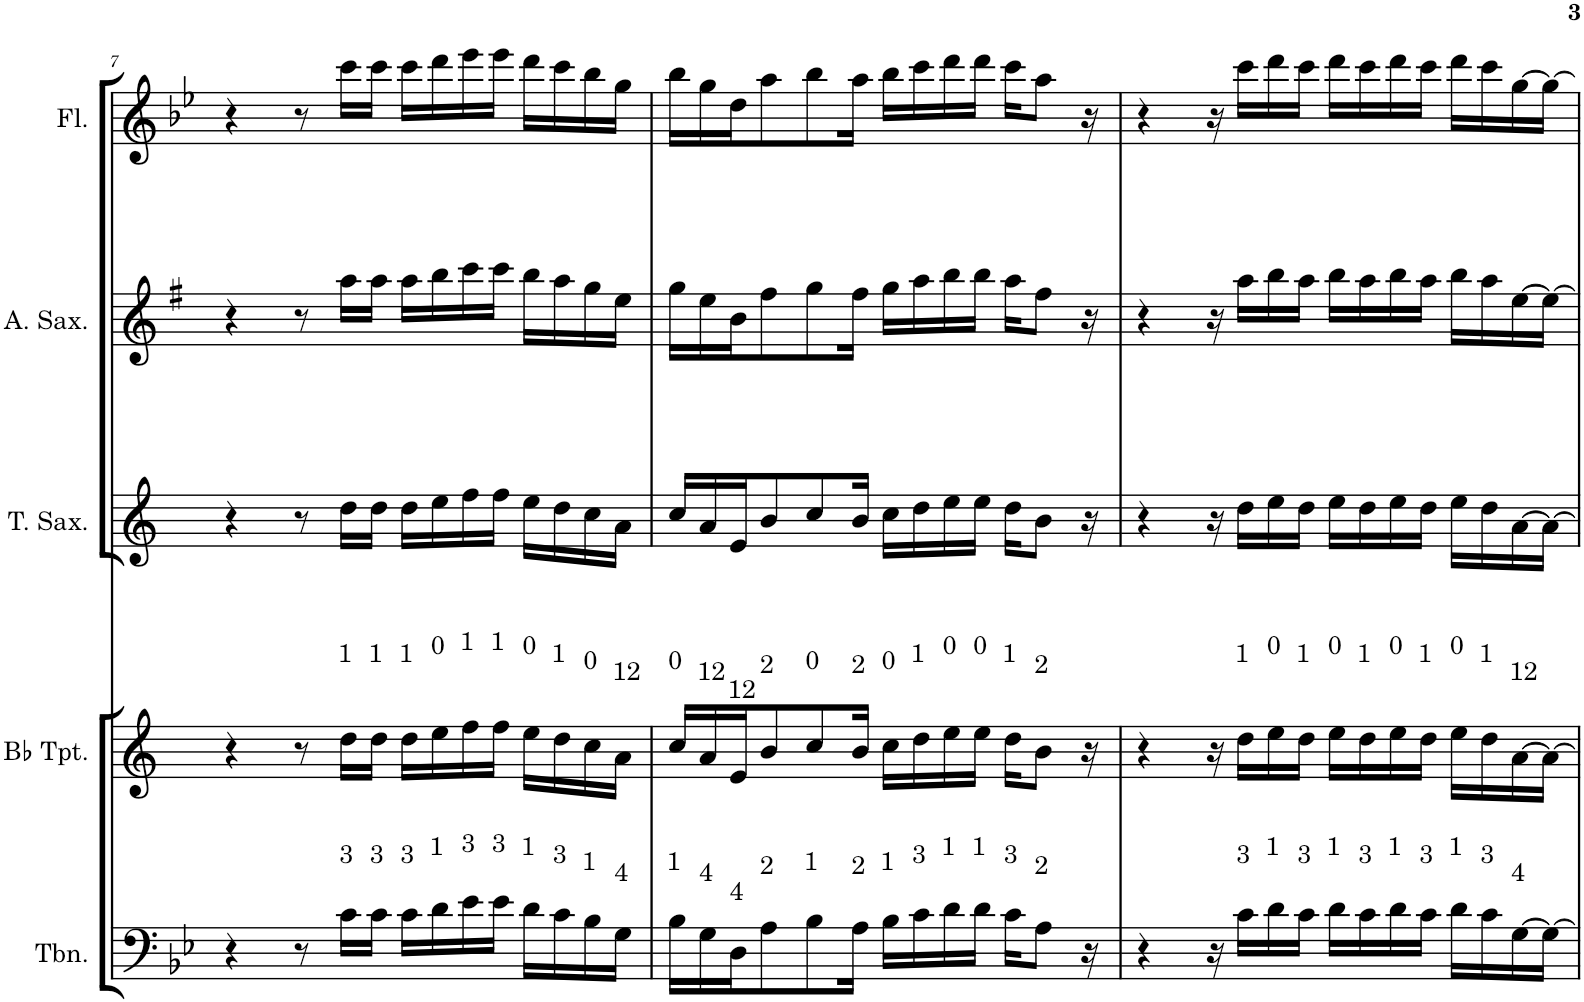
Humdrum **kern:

**kern	**kern	**kern	**kern	**kern
*part5	*part4	*part3	*part2	*part1
*staff5	*staff4	*staff3	*staff2	*staff1
*I"Trombone	*I"Bb Trumpet	*I"Tenor Saxophone	*I"Alto Saxophone	*I"Flute
*I'Tbn.	*I'Bb Tpt.	*I'T. Sax.	*I'A. Sax.	*I'Fl.
!!LO:PB:g=z
*clefF4	*clefG2	*clefG2	*clefG2	*clefG2
*	*Trd1c2	*Trd8c14	*Trd5c9	*
*k[b-e-]	*k[]	*k[]	*k[f#]	*k[b-e-]
*M4/4	*M4/4	*M4/4	*M4/4	*M4/4
=7	=7	=7	=7	=7
4r	4r	4r	4r	4r
8r	8r	8r	8r	8r
!	!LO:TX:a:t=1	!	!	!
!LO:TX:a:t=3	!	!	!	!
16c\LL	16dd\LL	16dd\LL	16aa\LL	16ccc\LL
!	!LO:TX:a:t=1	!	!	!
!LO:TX:a:t=3	!	!	!	!
16c\JJ	16dd\JJ	16dd\JJ	16aa\JJ	16ccc\JJ
!	!LO:TX:a:t=1	!	!	!
!LO:TX:a:t=3	!	!	!	!
16c\LL	16dd\LL	16dd\LL	16aa\LL	16ccc\LL
!	!LO:TX:a:t=0	!	!	!
!LO:TX:a:t=1	!	!	!	!
16d\	16ee\	16ee\	16bb\	16ddd\
!	!LO:TX:a:t=1	!	!	!
!LO:TX:a:t=3	!	!	!	!
16e-\	16ff\	16ff\	16ccc\	16eee-\
!	!LO:TX:a:t=1	!	!	!
!LO:TX:a:t=3	!	!	!	!
16e-\JJ	16ff\JJ	16ff\JJ	16ccc\JJ	16eee-\JJ
!	!LO:TX:a:t=0	!	!	!
!LO:TX:a:t=1	!	!	!	!
16d\LL	16ee\LL	16ee\LL	16bb\LL	16ddd\LL
!	!LO:TX:a:t=1	!	!	!
!LO:TX:a:t=3	!	!	!	!
16c\	16dd\	16dd\	16aa\	16ccc\
!	!LO:TX:a:t=0	!	!	!
!LO:TX:a:t=1	!	!	!	!
16B-\	16cc\	16cc\	16gg\	16bb-\
!	!LO:TX:a:t=12	!	!	!
!LO:TX:a:t=4	!	!	!	!
16G\JJ	16a\JJ	16a\JJ	16ee\JJ	16gg\JJ
=8	=8	=8	=8	=8
!	!LO:TX:a:t=0	!	!	!
!LO:TX:a:t=1	!	!	!	!
16B-\LL	16cc/LL	16cc/LL	16gg\LL	16bb-\LL
!	!LO:TX:a:t=12	!	!	!
!LO:TX:a:t=4	!	!	!	!
16G\	16a/	16a/	16ee\	16gg\
!	!LO:TX:a:t=12	!	!	!
!LO:TX:a:t=4	!	!	!	!
16D\J	16e/J	16e/J	16b\J	16dd\J
!	!LO:TX:a:t=2	!	!	!
!LO:TX:a:t=2	!	!	!	!
8A\	8b/	8b/	8ff#\	8aa\
!	!LO:TX:a:t=0	!	!	!
!LO:TX:a:t=1	!	!	!	!
8B-\	8cc/	8cc/	8gg\	8bb-\
!	!LO:TX:a:t=2	!	!	!
!LO:TX:a:t=2	!	!	!	!
16A\Jk	16b/Jk	16b/Jk	16ff#\Jk	16aa\Jk
!	!LO:TX:a:t=0	!	!	!
!LO:TX:a:t=1	!	!	!	!
16B-\LL	16cc\LL	16cc\LL	16gg\LL	16bb-\LL
!	!LO:TX:a:t=1	!	!	!
!LO:TX:a:t=3	!	!	!	!
16c\	16dd\	16dd\	16aa\	16ccc\
!	!LO:TX:a:t=0	!	!	!
!LO:TX:a:t=1	!	!	!	!
16d\	16ee\	16ee\	16bb\	16ddd\
!	!LO:TX:a:t=0	!	!	!
!LO:TX:a:t=1	!	!	!	!
16d\JJ	16ee\JJ	16ee\JJ	16bb\JJ	16ddd\JJ
!	!LO:TX:a:t=1	!	!	!
!LO:TX:a:t=3	!	!	!	!
16c\KL	16dd\KL	16dd\KL	16aa\KL	16ccc\KL
!	!LO:TX:a:t=2	!	!	!
!LO:TX:a:t=2	!	!	!	!
8A\J	8b\J	8b\J	8ff#\J	8aa\J
16r	16r	16r	16r	16r
=9	=9	=9	=9	=9
4r	4r	4r	4r	4r
16r	16r	16r	16r	16r
!	!LO:TX:a:t=1	!	!	!
!LO:TX:a:t=3	!	!	!	!
16c\LL	16dd\LL	16dd\LL	16aa\LL	16ccc\LL
!	!LO:TX:a:t=0	!	!	!
!LO:TX:a:t=1	!	!	!	!
16d\	16ee\	16ee\	16bb\	16ddd\
!	!LO:TX:a:t=1	!	!	!
!LO:TX:a:t=3	!	!	!	!
16c\JJ	16dd\JJ	16dd\JJ	16aa\JJ	16ccc\JJ
!	!LO:TX:a:t=0	!	!	!
!LO:TX:a:t=1	!	!	!	!
16d\LL	16ee\LL	16ee\LL	16bb\LL	16ddd\LL
!	!LO:TX:a:t=1	!	!	!
!LO:TX:a:t=3	!	!	!	!
16c\	16dd\	16dd\	16aa\	16ccc\
!	!LO:TX:a:t=0	!	!	!
!LO:TX:a:t=1	!	!	!	!
16d\	16ee\	16ee\	16bb\	16ddd\
!	!LO:TX:a:t=1	!	!	!
!LO:TX:a:t=3	!	!	!	!
16c\JJ	16dd\JJ	16dd\JJ	16aa\JJ	16ccc\JJ
!	!LO:TX:a:t=0	!	!	!
!LO:TX:a:t=1	!	!	!	!
16d\LL	16ee\LL	16ee\LL	16bb\LL	16ddd\LL
!	!LO:TX:a:t=1	!	!	!
!LO:TX:a:t=3	!	!	!	!
16c\	16dd\	16dd\	16aa\	16ccc\
!	!LO:TX:a:t=12	!	!	!
!LO:TX:a:t=4	!	!	!	!
[16G\	[16a\	[16a\	[16ee\	[16gg\
16G\JJ_	16a\JJ_	16a\JJ_	16ee\JJ_	16gg\JJ_
=	=	=	=	=
*-	*-	*-	*-	*-
